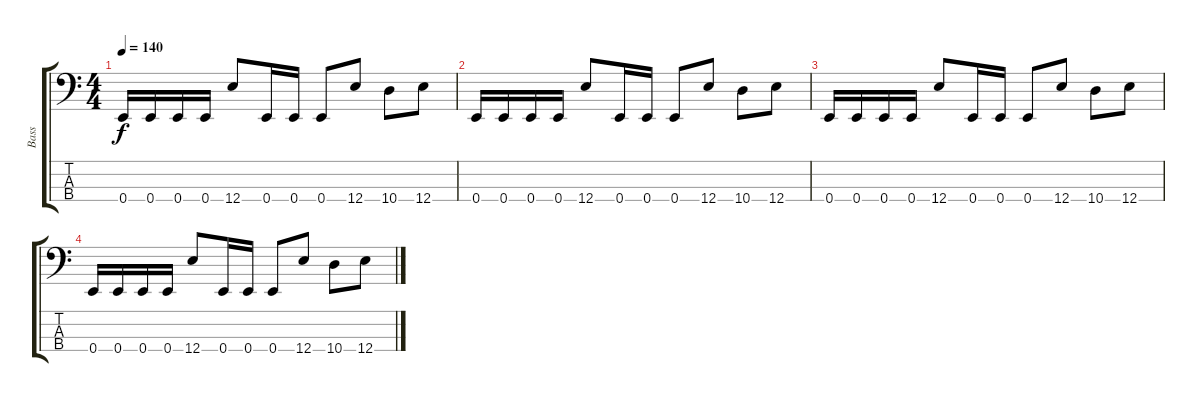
\track ("Bass" "Bass") {instrument electricbassfinger}
\staff {score tabs}
\tuning (G2 D2 A1 E1) {hide}
\ts (4 4)
\tempo 140
\clef f4
\ks c
0.4.16{dy f} 0.4.16 0.4.16 0.4.16 12.4.8 0.4.16 0.4.16 0.4.8 12.4.8 10.4.8 12.4.8 |
0.4.16 0.4.16 0.4.16 0.4.16 12.4.8 0.4.16 0.4.16 0.4.8 12.4.8 10.4.8 12.4.8 |
0.4.16 0.4.16 0.4.16 0.4.16 12.4.8 0.4.16 0.4.16 0.4.8 12.4.8 10.4.8 12.4.8 |
0.4.16 0.4.16 0.4.16 0.4.16 12.4.8 0.4.16 0.4.16 0.4.8 12.4.8 10.4.8 12.4.8
